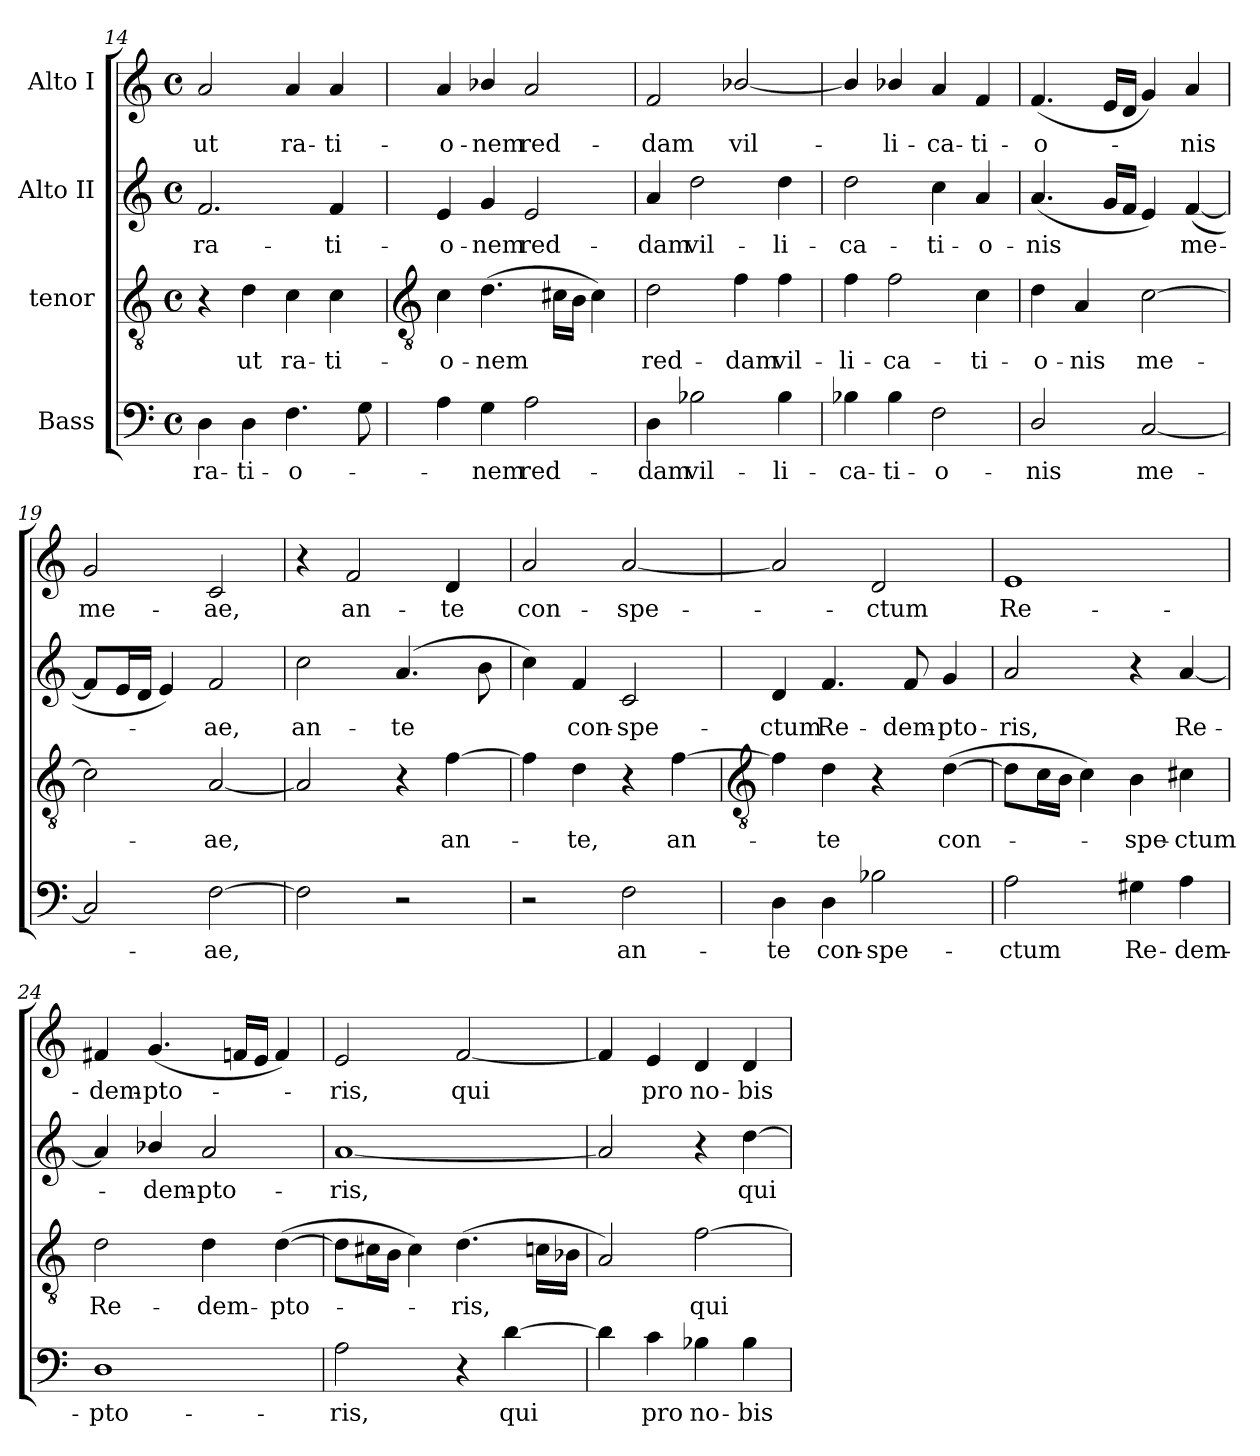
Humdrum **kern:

**kern	**text	**kern	**text	**kern	**text	**kern	**text
*part4	*part4	*part3	*part3	*part2	*part2	*part1	*part1
*staff4	*staff4	*staff3	*staff3	*staff2	*staff2	*staff1	*staff1
*I"Bass	*	*I"tenor	*	*I"Alto II	*	*I"Alto I	*
*clefF4	*	*clefGv2	*	*clefG2	*	*clefG2	*
*k[]	*	*k[]	*	*k[]	*	*k[]	*
*C:	*	*C:	*	*C:	*	*C:	*
*M4/4	*	*M4/4	*	*M4/4	*	*M4/4	*
*met(c)	*	*met(c)	*	*met(c)	*	*met(c)	*
=14	=14	=14	=14	=14	=14	=14	=14
!	!LO:LY:b	!	!	!	!LO:LY:b	!	!LO:LY:b
4D	ra-	4r	.	2.f/	ra-	2a	ut
!	!LO:LY:b	!	!LO:LY:b	!	!	!	!
4D	-ti-	4d	ut	.	.	.	.
!	!LO:LY:b	!	!LO:LY:b	!	!	!	!LO:LY:b
4.F	-o-	4c	ra-	.	.	4a	ra-
!	!	!	!LO:LY:b	!	!LO:LY:b	!	!LO:LY:b
.	.	4c	-ti-	4f/	-ti-	4a	-ti-
8G	.	.	.	.	.	.	.
!!LO:LB:g=z
=15	=15	=15	=15	=15	=15	=15	=15
*	*	*clefGv2	*	*	*	*	*
!	!	!	!LO:LY:b	!	!LO:LY:b	!	!LO:LY:b
4A\	.	4c	-o-	4e	-o-	4a	-o-
!	!LO:LY:b	!	!LO:LY:b	!	!LO:LY:b	!	!LO:LY:b
4G	nem	(>4.d	-nem	4g	-nem	4b-X/	-nem
!	!LO:LY:b	!	!	!	!LO:LY:b	!	!LO:LY:b
2A\	red-	.	.	2e	red-	2a	red-
.	.	16c#XLL	.	.	.	.	.
.	.	16BJJ	.	.	.	.	.
.	.	4c#)	.	.	.	.	.
=16	=16	=16	=16	=16	=16	=16	=16
!	!LO:LY:b	!	!LO:LY:b	!	!LO:LY:b	!	!LO:LY:b
4D	-dam	2d	red-	4a	-dam	2f	-dam
!	!LO:LY:b	!	!	!	!LO:LY:b	!	!
2B-X	vil-	.	.	2dd	vil-	.	.
!	!	!	!LO:LY:b	!	!	!	!LO:LY:b
.	.	4f	-dam	.	.	[2b-X/	vil-
!	!LO:LY:b	!	!LO:LY:b	!	!LO:LY:b	!	!
4B-	-li-	4f	vil-	4dd	-li-	.	.
=17	=17	=17	=17	=17	=17	=17	=17
!	!LO:LY:b	!	!LO:LY:b	!	!LO:LY:b	!	!
4B-X	-ca-	4f	-li-	2dd	-ca-	4b-/]	.
!	!LO:LY:b	!	!LO:LY:b	!	!	!	!LO:LY:b
4B-	-ti-	2f	-ca-	.	.	4b-/	li-
!	!LO:LY:b	!	!	!	!LO:LY:b	!	!LO:LY:b
2F	-o-	.	.	4cc	-ti-	4a	-ca-
!	!	!	!LO:LY:b	!	!LO:LY:b	!	!LO:LY:b
.	.	4c	-ti-	4a	-o-	4f/	-ti-
=18	=18	=18	=18	=18	=18	=18	=18
!	!LO:LY:b	!	!LO:LY:b	!	!LO:LY:b	!	!LO:LY:b
2D/	-nis	4d	-o-	(<4.a	-nis	(<4.f/	-o-
!	!	!	!LO:LY:b	!	!	!	!
.	.	4A	-nis	.	.	.	.
.	.	.	.	16gLL	.	16eLL	.
.	.	.	.	16fJJ	.	16dJJ	.
!	!LO:LY:b	!	!LO:LY:b	!	!	!	!
[2C	me-	[2c	me-	4e)	.	4g)	.
!	!	!	!	!	!LO:LY:b	!	!LO:LY:b
.	.	.	.	(<[4f/	me-	4a	nis
=19	=19	=19	=19	=19	=19	=19	=19
!	!	!	!	!	!	!	!LO:LY:b
2C]	.	2c]	.	8fL]	.	2g	me-
.	.	.	.	16eL	.	.	.
.	.	.	.	16dJJ	.	.	.
.	.	.	.	4e)	.	.	.
!	!LO:LY:b	!	!LO:LY:b	!	!LO:LY:b	!	!LO:LY:b
[2F	ae,	[2A	ae,	2f	ae,	2c	-ae,
=20	=20	=20	=20	=20	=20	=20	=20
!	!	!	!	!	!LO:LY:b	!	!
2F]	.	2A]	.	2cc	an-	4r	.
!	!	!	!	!	!	!	!LO:LY:b
.	.	.	.	.	.	2f/	an-
!	!	!	!	!	!LO:LY:b	!	!
2r	.	4r	.	(>4.a	-te	.	.
!	!	!	!LO:LY:b	!	!	!	!LO:LY:b
.	.	[4f	an-	.	.	4d	-te
.	.	.	.	8b	.	.	.
=21	=21	=21	=21	=21	=21	=21	=21
!	!	!	!	!	!	!	!LO:LY:b
2r	.	4f]	.	4cc)	.	2a	con-
!	!	!	!LO:LY:b	!	!LO:LY:b	!	!
.	.	4d	te,	4f/	con-	.	.
!	!LO:LY:b	!	!	!	!LO:LY:b	!	!LO:LY:b
2F	an-	4r	.	2c	-spe-	[2a	-spe-
!	!	!	!LO:LY:b	!	!	!	!
.	.	[4f	an-	.	.	.	.
!!LO:LB:g=z
=22	=22	=22	=22	=22	=22	=22	=22
*	*	*clefGv2	*	*	*	*	*
!	!LO:LY:b	!	!	!	!LO:LY:b	!	!
4D	-te	4f]	.	4d	-ctum	2a]	.
!	!LO:LY:b	!	!LO:LY:b	!	!LO:LY:b	!	!
4D	con-	4d	te	4.f	Re-	.	.
!	!LO:LY:b	!	!	!	!	!	!LO:LY:b
2B-X	-spe-	4r	.	.	.	2d	ctum
!	!	!	!	!	!LO:LY:b	!	!
.	.	.	.	8f	-dem-	.	.
!	!	!	!LO:LY:b	!	!LO:LY:b	!	!
.	.	(>[4d	con-	4g	-pto-	.	.
=23	=23	=23	=23	=23	=23	=23	=23
!	!LO:LY:b	!	!	!	!LO:LY:b	!	!LO:LY:b
2A\	-ctum	8dL]	.	2a	-ris,	1e	Re-
.	.	16cL	.	.	.	.	.
.	.	16BJJ	.	.	.	.	.
.	.	4c)	.	.	.	.	.
!	!LO:LY:b	!	!LO:LY:b	!	!	!	!
4G#X	Re-	4B	spe-	4r	.	.	.
!	!LO:LY:b	!	!LO:LY:b	!	!LO:LY:b	!	!
4A\	-dem-	4c#X	-ctum	[4a	Re-	.	.
=24	=24	=24	=24	=24	=24	=24	=24
!	!LO:LY:b	!	!LO:LY:b	!	!	!	!LO:LY:b
1D	-pto-	2d	Re-	4a]	.	4f#X	-dem-
!	!	!	!	!	!LO:LY:b	!	!LO:LY:b
.	.	.	.	4b-X/	dem-	(<4.g	-pto-
!	!	!	!LO:LY:b	!	!LO:LY:b	!	!
.	.	4d	-dem-	2a	-pto-	.	.
.	.	.	.	.	.	16fnLL	.
.	.	.	.	.	.	16eJJ	.
!	!	!	!LO:LY:b	!	!	!	!
.	.	(>[4d	-pto-	.	.	4f/)	.
=25	=25	=25	=25	=25	=25	=25	=25
!	!LO:LY:b	!	!	!	!LO:LY:b	!	!LO:LY:b
2A	-ris,	8dL]	.	[1a	-ris,	2e	ris,
.	.	16c#XL	.	.	.	.	.
.	.	16BJJ	.	.	.	.	.
.	.	4c#)	.	.	.	.	.
!	!	!	!LO:LY:b	!	!	!	!LO:LY:b
4r	.	(>4.d	ris,	.	.	[2f/	qui
!	!LO:LY:b	!	!	!	!	!	!
[4d	qui	.	.	.	.	.	.
.	.	16cnLL	.	.	.	.	.
.	.	16B-XJJ	.	.	.	.	.
=26	=26	=26	=26	=26	=26	=26	=26
4d]	.	2A)	.	2a]	.	4f/]	.
!	!LO:LY:b	!	!	!	!	!	!LO:LY:b
4c	pro	.	.	.	.	4e	pro
!	!LO:LY:b	!	!LO:LY:b	!	!	!	!LO:LY:b
4B-X	no-	[2f	qui	4r	.	4d	no-
!	!LO:LY:b	!	!	!	!LO:LY:b	!	!LO:LY:b
4B-	-bis	.	.	[4dd	qui	4d	-bis
=	=	=	=	=	=	=	=
*-	*-	*-	*-	*-	*-	*-	*-
